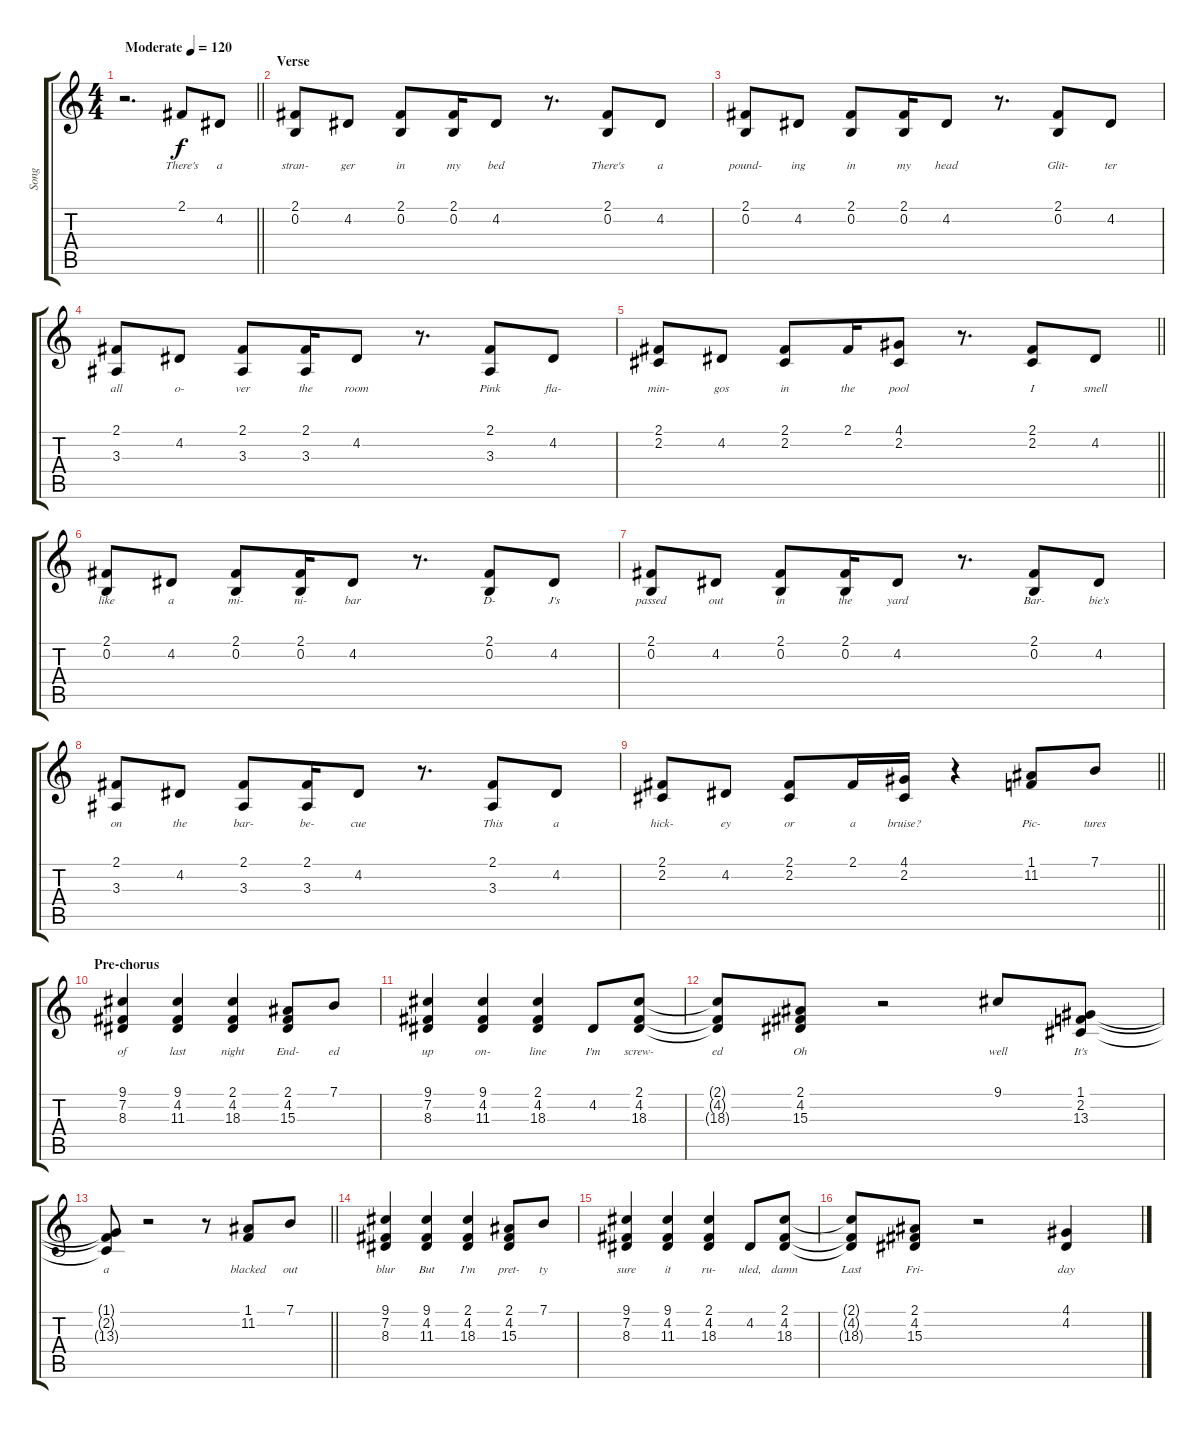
\track ("Song" "Song") {instrument acousticgrandpiano}
\staff {score tabs}
\tuning (E4 B3 G3 D3 A2 E2) {hide}
\ts (4 4)
\tempo (120 "Moderate")
\clef g2
\barLineRight lightlight
\ks c
r.2{d dy f instrument acousticgrandpiano} 2.1.8{lyrics (0 "There's") lyrics (1 "") lyrics (2 "") lyrics (3 "") lyrics (4 "")} 4.2.8{lyrics (0 "a") lyrics (1 "") lyrics (2 "") lyrics (3 "") lyrics (4 "")} |
\section ("" "Verse")
(2.1 0.2).8{lyrics (0 "stran-") lyrics (1 "") lyrics (2 "") lyrics (3 "") lyrics (4 "")} 4.2.8{lyrics (0 "ger") lyrics (1 "") lyrics (2 "") lyrics (3 "") lyrics (4 "")} (2.1 0.2).8{lyrics (0 "in") lyrics (1 "") lyrics (2 "") lyrics (3 "") lyrics (4 "")} (2.1 0.2).16{lyrics (0 "my") lyrics (1 "") lyrics (2 "") lyrics (3 "") lyrics (4 "")} 4.2.8{lyrics (0 "bed") lyrics (1 "") lyrics (2 "") lyrics (3 "") lyrics (4 "")} r.8{d} (2.1 0.2).8{lyrics (0 "There's") lyrics (1 "") lyrics (2 "") lyrics (3 "") lyrics (4 "")} 4.2.8{lyrics (0 "a") lyrics (1 "") lyrics (2 "") lyrics (3 "") lyrics (4 "")} |
(2.1 0.2).8{lyrics (0 "pound-") lyrics (1 "") lyrics (2 "") lyrics (3 "") lyrics (4 "")} 4.2.8{lyrics (0 "ing") lyrics (1 "") lyrics (2 "") lyrics (3 "") lyrics (4 "")} (2.1 0.2).8{lyrics (0 "in") lyrics (1 "") lyrics (2 "") lyrics (3 "") lyrics (4 "")} (2.1 0.2).16{lyrics (0 "my") lyrics (1 "") lyrics (2 "") lyrics (3 "") lyrics (4 "")} 4.2.8{lyrics (0 "head") lyrics (1 "") lyrics (2 "") lyrics (3 "") lyrics (4 "")} r.8{d} (2.1 0.2).8{lyrics (0 "Glit-") lyrics (1 "") lyrics (2 "") lyrics (3 "") lyrics (4 "")} 4.2.8{lyrics (0 "ter") lyrics (1 "") lyrics (2 "") lyrics (3 "") lyrics (4 "")} |
(2.1 3.3).8{lyrics (0 "all") lyrics (1 "") lyrics (2 "") lyrics (3 "") lyrics (4 "")} 4.2.8{lyrics (0 "o-") lyrics (1 "") lyrics (2 "") lyrics (3 "") lyrics (4 "")} (2.1 3.3).8{lyrics (0 "ver") lyrics (1 "") lyrics (2 "") lyrics (3 "") lyrics (4 "")} (2.1 3.3).16{lyrics (0 "the") lyrics (1 "") lyrics (2 "") lyrics (3 "") lyrics (4 "")} 4.2.8{lyrics (0 "room") lyrics (1 "") lyrics (2 "") lyrics (3 "") lyrics (4 "")} r.8{d} (2.1 3.3).8{lyrics (0 "Pink") lyrics (1 "") lyrics (2 "") lyrics (3 "") lyrics (4 "")} 4.2.8{lyrics (0 "fla-") lyrics (1 "") lyrics (2 "") lyrics (3 "") lyrics (4 "")} |
\barLineRight lightlight
(2.1 2.2).8{lyrics (0 "min-") lyrics (1 "") lyrics (2 "") lyrics (3 "") lyrics (4 "")} 4.2.8{lyrics (0 "gos") lyrics (1 "") lyrics (2 "") lyrics (3 "") lyrics (4 "")} (2.1 2.2).8{lyrics (0 "in") lyrics (1 "") lyrics (2 "") lyrics (3 "") lyrics (4 "")} 2.1.16{lyrics (0 "the") lyrics (1 "") lyrics (2 "") lyrics (3 "") lyrics (4 "")} (4.1 2.2).8{lyrics (0 "pool") lyrics (1 "") lyrics (2 "") lyrics (3 "") lyrics (4 "")} r.8{d} (2.1 2.2).8{lyrics (0 "I") lyrics (1 "") lyrics (2 "") lyrics (3 "") lyrics (4 "")} 4.2.8{lyrics (0 "smell") lyrics (1 "") lyrics (2 "") lyrics (3 "") lyrics (4 "")} |
(2.1 0.2).8{lyrics (0 "like") lyrics (1 "") lyrics (2 "") lyrics (3 "") lyrics (4 "")} 4.2.8{lyrics (0 "a") lyrics (1 "") lyrics (2 "") lyrics (3 "") lyrics (4 "")} (2.1 0.2).8{lyrics (0 "mi-") lyrics (1 "") lyrics (2 "") lyrics (3 "") lyrics (4 "")} (2.1 0.2).16{lyrics (0 "ni-") lyrics (1 "") lyrics (2 "") lyrics (3 "") lyrics (4 "")} 4.2.8{lyrics (0 "bar") lyrics (1 "") lyrics (2 "") lyrics (3 "") lyrics (4 "")} r.8{d} (2.1 0.2).8{lyrics (0 "D-") lyrics (1 "") lyrics (2 "") lyrics (3 "") lyrics (4 "")} 4.2.8{lyrics (0 "J's") lyrics (1 "") lyrics (2 "") lyrics (3 "") lyrics (4 "")} |
(2.1 0.2).8{lyrics (0 "passed") lyrics (1 "") lyrics (2 "") lyrics (3 "") lyrics (4 "")} 4.2.8{lyrics (0 "out") lyrics (1 "") lyrics (2 "") lyrics (3 "") lyrics (4 "")} (2.1 0.2).8{lyrics (0 "in") lyrics (1 "") lyrics (2 "") lyrics (3 "") lyrics (4 "")} (2.1 0.2).16{lyrics (0 "the") lyrics (1 "") lyrics (2 "") lyrics (3 "") lyrics (4 "")} 4.2.8{lyrics (0 "yard") lyrics (1 "") lyrics (2 "") lyrics (3 "") lyrics (4 "")} r.8{d} (2.1 0.2).8{lyrics (0 "Bar-") lyrics (1 "") lyrics (2 "") lyrics (3 "") lyrics (4 "")} 4.2.8{lyrics (0 "bie's") lyrics (1 "") lyrics (2 "") lyrics (3 "") lyrics (4 "")} |
(2.1 3.3).8{lyrics (0 "on") lyrics (1 "") lyrics (2 "") lyrics (3 "") lyrics (4 "")} 4.2.8{lyrics (0 "the") lyrics (1 "") lyrics (2 "") lyrics (3 "") lyrics (4 "")} (2.1 3.3).8{lyrics (0 "bar-") lyrics (1 "") lyrics (2 "") lyrics (3 "") lyrics (4 "")} (2.1 3.3).16{lyrics (0 "be-") lyrics (1 "") lyrics (2 "") lyrics (3 "") lyrics (4 "")} 4.2.8{lyrics (0 "cue") lyrics (1 "") lyrics (2 "") lyrics (3 "") lyrics (4 "")} r.8{d} (2.1 3.3).8{lyrics (0 "This") lyrics (1 "") lyrics (2 "") lyrics (3 "") lyrics (4 "")} 4.2.8{lyrics (0 "a") lyrics (1 "") lyrics (2 "") lyrics (3 "") lyrics (4 "")} |
\barLineRight lightlight
(2.1 2.2).8{lyrics (0 "hick-") lyrics (1 "") lyrics (2 "") lyrics (3 "") lyrics (4 "")} 4.2.8{lyrics (0 "ey") lyrics (1 "") lyrics (2 "") lyrics (3 "") lyrics (4 "")} (2.1 2.2).8{lyrics (0 "or") lyrics (1 "") lyrics (2 "") lyrics (3 "") lyrics (4 "")} 2.1.16{lyrics (0 "a") lyrics (1 "") lyrics (2 "") lyrics (3 "") lyrics (4 "")} (4.1 2.2).16{lyrics (0 "bruise?") lyrics (1 "") lyrics (2 "") lyrics (3 "") lyrics (4 "")} r.4 (1.1 11.2).8{lyrics (0 "Pic-") lyrics (1 "") lyrics (2 "") lyrics (3 "") lyrics (4 "")} 7.1.8{lyrics (0 "tures") lyrics (1 "") lyrics (2 "") lyrics (3 "") lyrics (4 "")} |
\section ("" "Pre-chorus")
(9.1 7.2 8.3).4{lyrics (0 "of") lyrics (1 "") lyrics (2 "") lyrics (3 "") lyrics (4 "")} (9.1 4.2 11.3).4{lyrics (0 "last") lyrics (1 "") lyrics (2 "") lyrics (3 "") lyrics (4 "")} (2.1 4.2 18.3).4{lyrics (0 "night") lyrics (1 "") lyrics (2 "") lyrics (3 "") lyrics (4 "")} (2.1 4.2 15.3).8{lyrics (0 "End-") lyrics (1 "") lyrics (2 "") lyrics (3 "") lyrics (4 "")} 7.1.8{lyrics (0 "ed") lyrics (1 "") lyrics (2 "") lyrics (3 "") lyrics (4 "")} |
(9.1 7.2 8.3).4{lyrics (0 "up") lyrics (1 "") lyrics (2 "") lyrics (3 "") lyrics (4 "")} (9.1 4.2 11.3).4{lyrics (0 "on-") lyrics (1 "") lyrics (2 "") lyrics (3 "") lyrics (4 "")} (2.1 4.2 18.3).4{lyrics (0 "line") lyrics (1 "") lyrics (2 "") lyrics (3 "") lyrics (4 "")} 4.2.8{lyrics (0 "I'm") lyrics (1 "") lyrics (2 "") lyrics (3 "") lyrics (4 "")} (2.1 4.2 18.3).8{lyrics (0 "screw-") lyrics (1 "") lyrics (2 "") lyrics (3 "") lyrics (4 "")} |
(2.1{t} 4.2{t} 18.3{t}).8{lyrics (0 "ed") lyrics (1 "") lyrics (2 "") lyrics (3 "") lyrics (4 "")} (2.1 4.2 15.3).8{lyrics (0 "Oh") lyrics (1 "") lyrics (2 "") lyrics (3 "") lyrics (4 "")} r.2 9.1.8{lyrics (0 "well") lyrics (1 "") lyrics (2 "") lyrics (3 "") lyrics (4 "")} (1.1 2.2 13.3).8{lyrics (0 "It's") lyrics (1 "") lyrics (2 "") lyrics (3 "") lyrics (4 "")} |
\barLineRight lightlight
(1.1{t} 2.2{t} 13.3{t}).8{lyrics (0 "a") lyrics (1 "") lyrics (2 "") lyrics (3 "") lyrics (4 "")} r.2 r.8 (1.1 11.2).8{lyrics (0 "blacked") lyrics (1 "") lyrics (2 "") lyrics (3 "") lyrics (4 "")} 7.1.8{lyrics (0 "out") lyrics (1 "") lyrics (2 "") lyrics (3 "") lyrics (4 "")} |
(9.1 7.2 8.3).4{lyrics (0 "blur") lyrics (1 "") lyrics (2 "") lyrics (3 "") lyrics (4 "")} (9.1 4.2 11.3).4{lyrics (0 "But") lyrics (1 "") lyrics (2 "") lyrics (3 "") lyrics (4 "")} (2.1 4.2 18.3).4{lyrics (0 "I'm") lyrics (1 "") lyrics (2 "") lyrics (3 "") lyrics (4 "")} (2.1 4.2 15.3).8{lyrics (0 "pret-") lyrics (1 "") lyrics (2 "") lyrics (3 "") lyrics (4 "")} 7.1.8{lyrics (0 "ty") lyrics (1 "") lyrics (2 "") lyrics (3 "") lyrics (4 "")} |
(9.1 7.2 8.3).4{lyrics (0 "sure") lyrics (1 "") lyrics (2 "") lyrics (3 "") lyrics (4 "")} (9.1 4.2 11.3).4{lyrics (0 "it") lyrics (1 "") lyrics (2 "") lyrics (3 "") lyrics (4 "")} (2.1 4.2 18.3).4{lyrics (0 "ru-") lyrics (1 "") lyrics (2 "") lyrics (3 "") lyrics (4 "")} 4.2.8{lyrics (0 "uled,") lyrics (1 "") lyrics (2 "") lyrics (3 "") lyrics (4 "")} (2.1 4.2 18.3).8{lyrics (0 "damn") lyrics (1 "") lyrics (2 "") lyrics (3 "") lyrics (4 "")} |
(2.1{t} 4.2{t} 18.3{t}).8{lyrics (0 "Last") lyrics (1 "") lyrics (2 "") lyrics (3 "") lyrics (4 "")} (2.1 4.2 15.3).8{lyrics (0 "Fri-") lyrics (1 "") lyrics (2 "") lyrics (3 "") lyrics (4 "")} r.2 (4.1 4.2).4{lyrics (0 "day") lyrics (1 "") lyrics (2 "") lyrics (3 "") lyrics (4 "")}
